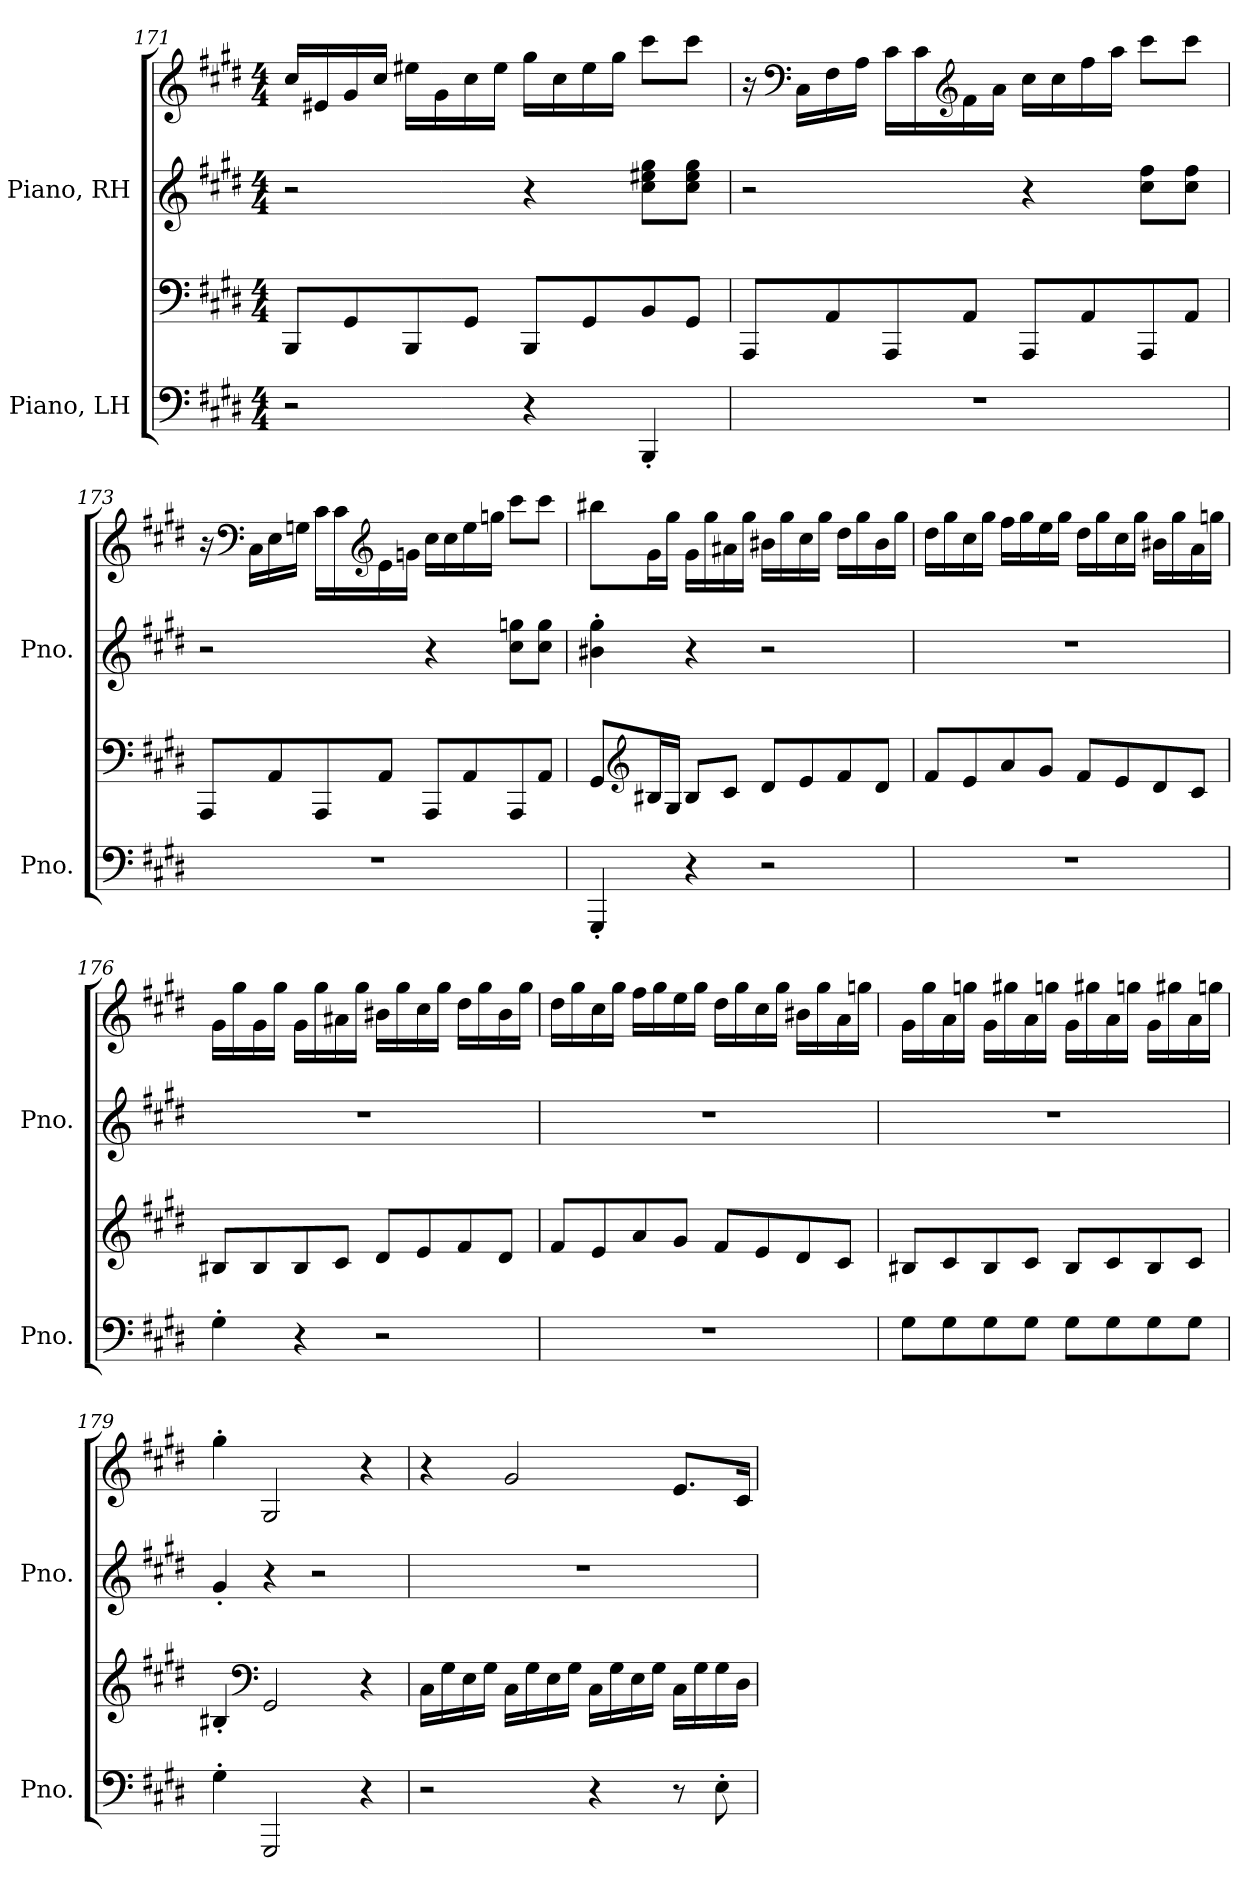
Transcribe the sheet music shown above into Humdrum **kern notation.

**kern	**kern	**kern	**kern
*part2	*part2	*part1	*part1
*staff4	*staff3	*staff2	*staff1
*I"Piano, LH	*	*I"Piano, RH	*
*I'Pno.	*	*I'Pno.	*
*clefF4	*clefF4	*clefG2	*clefG2
*k[f#c#g#d#]	*k[f#c#g#d#]	*k[f#c#g#d#]	*k[f#c#g#d#]
*M4/4	*M4/4	*M4/4	*M4/4
=171	=171	=171	=171
2r	8BBB/L	2r	16cc#/LL
.	.	.	16e#X/
.	8GG#/	.	16g#/
.	.	.	16cc#/JJ
.	8BBB/	.	16ee#X\LL
.	.	.	16g#\
.	8GG#/J	.	16cc#\
.	.	.	16ee#\JJ
4r	8BBB/L	4r	16gg#\LL
.	.	.	16cc#\
.	8GG#/	.	16ee#\
.	.	.	16gg#\JJ
4BBB'/	8BB/	8cc#\ 8ee#X\ 8gg#\L	8ccc#\L
.	8GG#/J	8cc#\ 8ee#\ 8gg#\J	8ccc#\J
!!LO:PB:g=z
=172	=172	=172	=172
1r	8AAA/L	2r	16r
*	*	*	*clefF4
.	.	.	16C#\LL
.	8AA/	.	16F#\
.	.	.	16A\JJ
.	8AAA/	.	16c#\LL
.	.	.	16c#\
*	*	*	*clefG2
.	8AA/J	.	16f#\
.	.	.	16a\JJ
.	8AAA/L	4r	16cc#\LL
.	.	.	16cc#\
.	8AA/	.	16ff#\
.	.	.	16aa\JJ
.	8AAA/	8cc#\ 8ff#\L	8ccc#\L
.	8AA/J	8cc#\ 8ff#\J	8ccc#\J
=173	=173	=173	=173
1r	8AAA/L	2r	16r
*	*	*	*clefF4
.	.	.	16C#\LL
.	8AA/	.	16E\
.	.	.	16Gn\JJ
.	8AAA/	.	16c#\LL
.	.	.	16c#\
*	*	*	*clefG2
.	8AA/J	.	16e\
.	.	.	16gn\JJ
.	8AAA/L	4r	16cc#\LL
.	.	.	16cc#\
.	8AA/	.	16ee\
.	.	.	16ggn\JJ
.	8AAA/	8cc#\ 8ggn\L	8ccc#\L
.	8AA/J	8cc#\ 8gg\J	8ccc#\J
!!LO:LB:g=z
=174	=174	=174	=174
4GGG#'/	8GG#/L	4b#X\' 4gg#\'	8bb#X\L
*	*clefG2	*	*
.	16B#X/L	.	16g#\L
.	16G#/JJ	.	16gg#\JJ
4r	8B#/L	4r	16g#\LL
.	.	.	16gg#\
.	8c#/J	.	16a#X\
.	.	.	16gg#\JJ
2r	8d#/L	2r	16b#X\LL
.	.	.	16gg#\
.	8e/	.	16cc#\
.	.	.	16gg#\JJ
.	8f#/	.	16dd#\LL
.	.	.	16gg#\
.	8d#/J	.	16b#\
.	.	.	16gg#\JJ
=175	=175	=175	=175
1r	8f#/L	1r	16dd#\LL
.	.	.	16gg#\
.	8e/	.	16cc#\
.	.	.	16gg#\JJ
.	8a/	.	16ff#\LL
.	.	.	16gg#\
.	8g#/J	.	16ee\
.	.	.	16gg#\JJ
.	8f#/L	.	16dd#\LL
.	.	.	16gg#\
.	8e/	.	16cc#\
.	.	.	16gg#\JJ
.	8d#/	.	16b#X\LL
.	.	.	16gg#\
.	8c#/J	.	16a\
.	.	.	16ggn\JJ
!!LO:LB:g=z
=176	=176	=176	=176
4G#'\	8B#X/L	1r	16g#\LL
.	.	.	16gg#\
.	8B#/	.	16g#\
.	.	.	16gg#\JJ
4r	8B#/	.	16g#\LL
.	.	.	16gg#\
.	8c#/J	.	16a#X\
.	.	.	16gg#\JJ
2r	8d#/L	.	16b#X\LL
.	.	.	16gg#\
.	8e/	.	16cc#\
.	.	.	16gg#\JJ
.	8f#/	.	16dd#\LL
.	.	.	16gg#\
.	8d#/J	.	16b#\
.	.	.	16gg#\JJ
=177	=177	=177	=177
1r	8f#/L	1r	16dd#\LL
.	.	.	16gg#\
.	8e/	.	16cc#\
.	.	.	16gg#\JJ
.	8a/	.	16ff#\LL
.	.	.	16gg#\
.	8g#/J	.	16ee\
.	.	.	16gg#\JJ
.	8f#/L	.	16dd#\LL
.	.	.	16gg#\
.	8e/	.	16cc#\
.	.	.	16gg#\JJ
.	8d#/	.	16b#X\LL
.	.	.	16gg#\
.	8c#/J	.	16a\
.	.	.	16ggn\JJ
!!LO:PB:g=z
=178	=178	=178	=178
8G#\L	8B#X/L	1r	16g#\LL
.	.	.	16gg#\
8G#\	8c#/	.	16a\
.	.	.	16ggn\JJ
8G#\	8B#/	.	16g#\LL
.	.	.	16gg#X\
8G#\J	8c#/J	.	16a\
.	.	.	16ggn\JJ
8G#\L	8B#/L	.	16g#\LL
.	.	.	16gg#X\
8G#\	8c#/	.	16a\
.	.	.	16ggn\JJ
8G#\	8B#/	.	16g#\LL
.	.	.	16gg#X\
8G#\J	8c#/J	.	16a\
.	.	.	16ggn\JJ
=179	=179	=179	=179
4G#'\	4B#X'/	4g#'/	4gg#'\
*	*clefF4	*	*
2GGG#/	2GG#/	4r	2G#/
.	.	2r	.
4r	4r	.	4r
!!LO:LB:g=z
=180	=180	=180	=180
2r	16C#\LL	1r	4r
.	16G#\	.	.
.	16E\	.	.
.	16G#\JJ	.	.
.	16C#\LL	.	2g#/
.	16G#\	.	.
.	16E\	.	.
.	16G#\JJ	.	.
4r	16C#\LL	.	.
.	16G#\	.	.
.	16E\	.	.
.	16G#\JJ	.	.
8r	16C#\LL	.	8.e/L
.	16G#\	.	.
8E'\	16G#\	.	.
.	16D#\JJ	.	16c#/Jk
=	=	=	=
*-	*-	*-	*-
